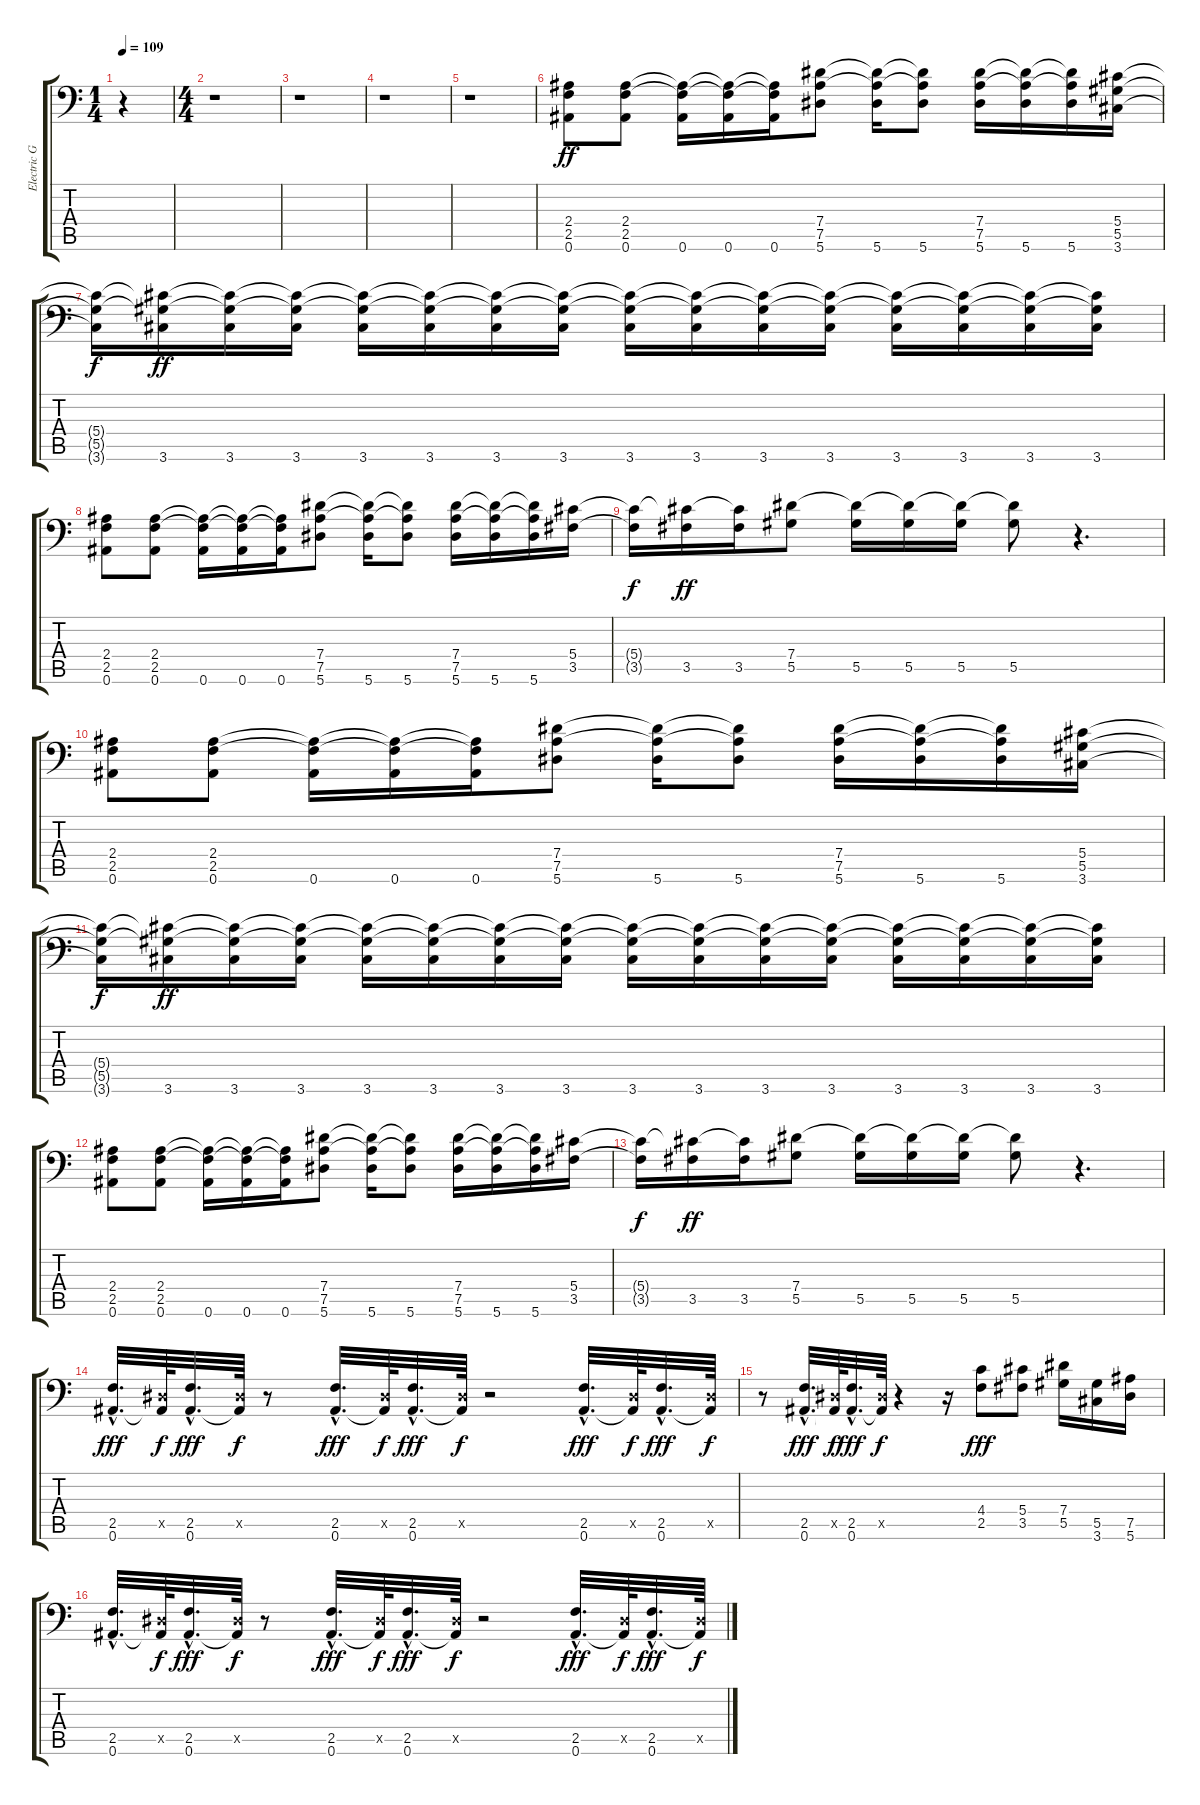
\track ("Electric Guitar 4" "Electric G") {instrument distortionguitar}
\staff {score tabs}
\tuning (Bb3 F3 Db3 Ab2 Eb2 Bb1) {hide}
\ts (1 4)
\tempo 109
\clef f4
\ks c
r.4{dy ff instrument distortionguitar} |
\ts (4 4)
r.1 |
r.1 |
r.1 |
r.1 |
(2.4 2.5 0.6).8 (2.4 2.5 0.6).8 (2.4{t} 2.5{t} 0.6).16 (2.4{t} 2.5{t} 0.6).16 (2.4{t} 2.5{t} 0.6).16 (7.4 7.5 5.6).8 (7.4{t} 7.5{t} 5.6).16 (7.4{t} 7.5{t} 5.6).8 (7.4 7.5 5.6).16 (7.4{t} 7.5{t} 5.6).16 (7.4{t} 7.5{t} 5.6).16 (5.4 5.5 3.6).16 |
(5.4{t} 5.5{t} 3.6{t}).16{dy f} (5.4{t} 5.5{t} 3.6).16{dy ff} (5.4{t} 5.5{t} 3.6).16 (5.4{t} 5.5{t} 3.6).16 (5.4{t} 5.5{t} 3.6).16 (5.4{t} 5.5{t} 3.6).16 (5.4{t} 5.5{t} 3.6).16 (5.4{t} 5.5{t} 3.6).16 (5.4{t} 5.5{t} 3.6).16 (5.4{t} 5.5{t} 3.6).16 (5.4{t} 5.5{t} 3.6).16 (5.4{t} 5.5{t} 3.6).16 (5.4{t} 5.5{t} 3.6).16 (5.4{t} 5.5{t} 3.6).16 (5.4{t} 5.5{t} 3.6).16 (5.4{t} 5.5{t} 3.6).16 |
(2.4 2.5 0.6).8 (2.4 2.5 0.6).8 (2.4{t} 2.5{t} 0.6).16 (2.4{t} 2.5{t} 0.6).16 (2.4{t} 2.5{t} 0.6).16 (7.4 7.5 5.6).8 (7.4{t} 7.5{t} 5.6).16 (7.4{t} 7.5{t} 5.6).8 (7.4 7.5 5.6).16 (7.4{t} 7.5{t} 5.6).16 (7.4{t} 7.5{t} 5.6).16 (5.4 3.5).16 |
(5.4{t} 3.5{t}).16{dy f} (5.4{t} 3.5).16{dy ff} (5.4{t} 3.5).16 (7.4 5.5).8 (7.4{t} 5.5).16 (7.4{t} 5.5).16 (7.4{t} 5.5).16 (7.4{t} 5.5).8 r.4{d} |
(2.4 2.5 0.6).8 (2.4 2.5 0.6).8 (2.4{t} 2.5{t} 0.6).16 (2.4{t} 2.5{t} 0.6).16 (2.4{t} 2.5{t} 0.6).16 (7.4 7.5 5.6).8 (7.4{t} 7.5{t} 5.6).16 (7.4{t} 7.5{t} 5.6).8 (7.4 7.5 5.6).16 (7.4{t} 7.5{t} 5.6).16 (7.4{t} 7.5{t} 5.6).16 (5.4 5.5 3.6).16 |
(5.4{t} 5.5{t} 3.6{t}).16{dy f} (5.4{t} 5.5{t} 3.6).16{dy ff} (5.4{t} 5.5{t} 3.6).16 (5.4{t} 5.5{t} 3.6).16 (5.4{t} 5.5{t} 3.6).16 (5.4{t} 5.5{t} 3.6).16 (5.4{t} 5.5{t} 3.6).16 (5.4{t} 5.5{t} 3.6).16 (5.4{t} 5.5{t} 3.6).16 (5.4{t} 5.5{t} 3.6).16 (5.4{t} 5.5{t} 3.6).16 (5.4{t} 5.5{t} 3.6).16 (5.4{t} 5.5{t} 3.6).16 (5.4{t} 5.5{t} 3.6).16 (5.4{t} 5.5{t} 3.6).16 (5.4{t} 5.5{t} 3.6).16 |
(2.4 2.5 0.6).8 (2.4 2.5 0.6).8 (2.4{t} 2.5{t} 0.6).16 (2.4{t} 2.5{t} 0.6).16 (2.4{t} 2.5{t} 0.6).16 (7.4 7.5 5.6).8 (7.4{t} 7.5{t} 5.6).16 (7.4{t} 7.5{t} 5.6).8 (7.4 7.5 5.6).16 (7.4{t} 7.5{t} 5.6).16 (7.4{t} 7.5{t} 5.6).16 (5.4 3.5).16 |
(5.4{t} 3.5{t}).16{dy f} (5.4{t} 3.5).16{dy ff} (5.4{t} 3.5).16 (7.4 5.5).8 (7.4{t} 5.5).16 (7.4{t} 5.5).16 (7.4{t} 5.5).16 (7.4{t} 5.5).8 r.4{d} |
(2.5{hac} 0.6{hac}).32{d dy fff} (0.5{x} 0.6{t}).64{dy f} (2.5{hac} 0.6{hac}).32{d dy fff} (0.5{x} 0.6{t}).64{dy f} r.8 (2.5{hac} 0.6{hac}).32{d dy fff} (0.5{x} 0.6{t}).64{dy f} (2.5{hac} 0.6{hac}).32{d dy fff} (0.5{x} 0.6{t}).64{dy f} r.2 (2.5{hac} 0.6{hac}).32{d dy fff} (0.5{x} 0.6{t}).64{dy f} (2.5{hac} 0.6{hac}).32{d dy fff} (0.5{x} 0.6{t}).64{dy f} |
r.8 (2.5{hac} 0.6{hac}).32{d dy fff} (0.5{x} 0.6{t}).64{dy f} (2.5{hac} 0.6{hac}).32{d dy fff} (0.5{x} 0.6{t}).64{dy f} r.4 r.16 (4.4 2.5).8{dy fff} (5.4 3.5).8 (7.4 5.5).16 (5.5 3.6).16 (7.5 5.6).16 |
(2.5{hac} 0.6{hac}).32{d} (0.5{x} 0.6{t}).64{dy f} (2.5{hac} 0.6{hac}).32{d dy fff} (0.5{x} 0.6{t}).64{dy f} r.8 (2.5{hac} 0.6{hac}).32{d dy fff} (0.5{x} 0.6{t}).64{dy f} (2.5{hac} 0.6{hac}).32{d dy fff} (0.5{x} 0.6{t}).64{dy f} r.2 (2.5{hac} 0.6{hac}).32{d dy fff} (0.5{x} 0.6{t}).64{dy f} (2.5{hac} 0.6{hac}).32{d dy fff} (0.5{x} 0.6{t}).64{dy f}
